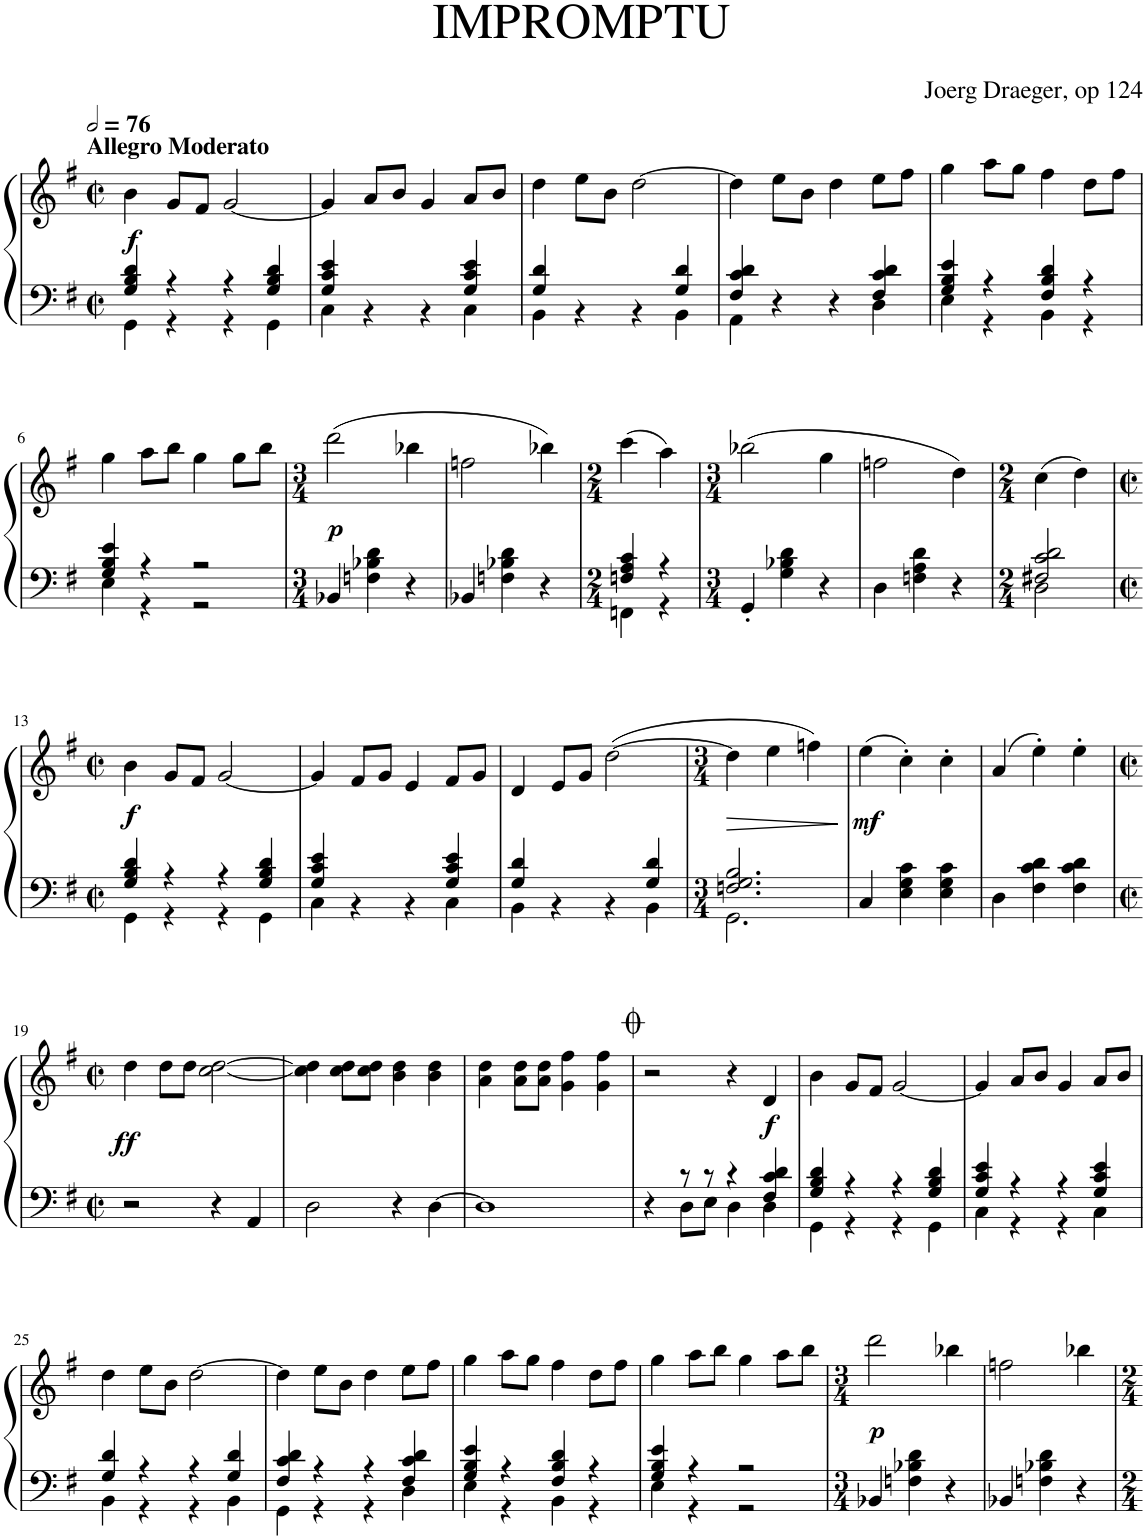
**kern	**kern	**dynam
*part1	*part1	*part1
*staff2	*staff1	*staff1/2
*I"Accordeon	*	*
*I'Acc.	*	*
*clefF4	*clefG2	*
*k[f#]	*k[f#]	*
*M2/2	*M2/2	*
*met(c|)	*met(c|)	*
*MM152	*MM152	*
=1	=1	=1
*^	*	*
!	!	!LO:TX:a:B:t=Allegro Moderato	!
!	!	!	!LO:DY:a=2
4G/ 4B/ 4d/	4GG\	4b\	f
4r	4r	8g/L	.
.	.	8f#/J	.
4r	4r	[2g/	.
4G/ 4B/ 4d/	4GG\	.	.
=2	=2	=2	=2
4G/ 4c/ 4e/	4C\	4g/]	.
2ryy	4r	8a/L	.
.	.	8b/J	.
.	4r	4g/	.
4G/ 4c/ 4e/	4C\	8a/L	.
.	.	8b/J	.
=3	=3	=3	=3
4G/ 4d/	4BB\	4dd\	.
2ryy	4r	8ee\L	.
.	.	8b\J	.
.	4r	[2dd\	.
4G/ 4d/	4BB\	.	.
=4	=4	=4	=4
4F#/ 4c/ 4d/	4AA\	4dd\]	.
4r	2ryy	8ee\L	.
.	.	8b\J	.
4r	.	4dd\	.
4F#/ 4c/ 4d/	4D\	8ee\L	.
.	.	8ff#\J	.
=5	=5	=5	=5
4G/ 4B/ 4e/	4E\	4gg\	.
4r	4r	8aa\L	.
.	.	8gg\J	.
4F#/ 4B/ 4d/	4BB\	4ff#\	.
4r	4r	8dd\L	.
.	.	8ff#\J	.
!!LO:LB:g=z
=6	=6	=6	=6
4G/ 4B/ 4e/	4E\	4gg\	.
4r	4r	8aa\L	.
.	.	8bb\J	.
2r	2r	4gg\	.
.	.	8gg\L	.
.	.	8bb\J	.
*v	*v	*	*
=7	=7	=7
*M3/4	*M3/4	*
!	!	!LO:DY:b
4BB-X/	(2ddd\	p
4Fn\ 4B-X\ 4d\	.	.
4r	4bb-X\	.
=8	=8	=8
4BB-X/	2ffn\	.
4Fn\ 4B-X\ 4d\	.	.
4r	4bb-X\)	.
=9	=9	=9
*M2/4	*M2/4	*
*^	*	*
4Fn/ 4A/ 4c/	4FFn\	(4ccc\	.
4r	4r	4aa\)	.
*v	*v	*	*
=10	=10	=10
*M3/4	*M3/4	*
4GG'/	(2bb-X\	.
4G\ 4B-X\ 4d\	.	.
4r	4gg\	.
=11	=11	=11
4D\	2ffn\	.
4Fn\ 4A\ 4d\	.	.
4r	4dd\)	.
=12	=12	=12
*M2/4	*M2/4	*
*^	*	*
2F#X/ 2c/ 2d/	2D\	(>4cc\	.
.	.	4dd\)	.
!!LO:LB:g=z
=13	=13	=13	=13
*M2/2	*	*M2/2	*
*met(c|)	*	*met(c|)	*
!	!	!	!LO:DY:b
4G/ 4B/ 4d/	4GG\	4b\	f
4r	4r	8g/L	.
.	.	8f#/J	.
4r	4r	[2g/	.
4G/ 4B/ 4d/	4GG\	.	.
=14	=14	=14	=14
4G/ 4c/ 4e/	4C\	4g/]	.
2ryy	4r	8f#/L	.
.	.	8g/J	.
.	4r	4e/	.
4G/ 4c/ 4e/	4C\	8f#/L	.
.	.	8g/J	.
=15	=15	=15	=15
4G/ 4d/	4BB\	4d/	.
2ryy	4r	8e/L	.
.	.	8g/J	.
.	4r	([2dd\	.
4G/ 4d/	4BB\	.	.
=16	=16	=16	=16
*M3/4	*	*M3/4	*
!	!	!	!LO:HP:b
2.Fn/ 2.G/ 2.B/	2.GG\	4dd\]	>
.	.	4ee\	.
.	.	4ffn\)	.
*v	*v	*	*
.	.	]
=17	=17	=17
!	!	!LO:DY:b
4C/	(4ee\	mf
4E\ 4G\ 4c\	4cc'\)	.
4E\ 4G\ 4c\	4cc'\	.
=18	=18	=18
4D\	(4a/	.
4F#\ 4c\ 4d\	4ee'\)	.
4F#\ 4c\ 4d\	4ee'\	.
!!LO:LB:g=z
=19	=19	=19
*M2/2	*M2/2	*
*met(c|)	*met(c|)	*
!	!	!LO:DY:b
2r	4dd\	ff
.	8dd\L	.
.	8dd\J	.
4r	[2cc\ [2dd\	.
4AA/	.	.
=20	=20	=20
2D\	4cc\] 4dd\]	.
.	8cc\ 8dd\L	.
.	8cc\ 8dd\J	.
4r	4b\ 4dd\	.
[4D\	4b\ 4dd\	.
=21	=21	=21
1D]	4a\ 4dd\	.
.	8a\ 8dd\L	.
.	8a\ 8dd\J	.
.	4g\ 4ff#\	.
.	4g\ 4ff#\	.
=22	=22	=22
*^	*	*
4r	4ryy	2r	.
8r	8D\L	.	.
8r	8E\J	.	.
4r	4D\	4r	.
!	!	!	!LO:DY:b
4F#/ 4c/ 4d/	4D\	4d/	f
=23	=23	=23	=23
4G/ 4B/ 4d/	4GG\	4b\	.
4r	4r	8g/L	.
.	.	8f#/J	.
4r	4r	[2g/	.
4G/ 4B/ 4d/	4GG\	.	.
=24	=24	=24	=24
4G/ 4c/ 4e/	4C\	4g/]	.
4r	4r	8a/L	.
.	.	8b/J	.
4r	4r	4g/	.
4G/ 4c/ 4e/	4C\	8a/L	.
.	.	8b/J	.
!!LO:LB:g=z
=25	=25	=25	=25
4G/ 4d/	4BB\	4dd\	.
4r	4r	8ee\L	.
.	.	8b\J	.
4r	4r	[2dd\	.
4G/ 4d/	4BB\	.	.
=26	=26	=26	=26
4F#/ 4c/ 4d/	4GG\	4dd\]	.
4r	4r	8ee\L	.
.	.	8b\J	.
4r	4r	4dd\	.
4F#/ 4c/ 4d/	4D\	8ee\L	.
.	.	8ff#\J	.
=27	=27	=27	=27
4G/ 4B/ 4e/	4E\	4gg\	.
4r	4r	8aa\L	.
.	.	8gg\J	.
4F#/ 4B/ 4d/	4BB\	4ff#\	.
4r	4r	8dd\L	.
.	.	8ff#\J	.
=28	=28	=28	=28
4G/ 4B/ 4e/	4E\	4gg\	.
4r	4r	8aa\L	.
.	.	8bb\J	.
2r	2r	4gg\	.
.	.	8aa\L	.
.	.	8bb\J	.
*v	*v	*	*
=29	=29	=29
*M3/4	*M3/4	*
!	!	!LO:DY:b
4BB-X/	2ddd\	p
4Fn\ 4B-X\ 4d\	.	.
4r	4bb-X\	.
=30	=30	=30
4BB-X/	2ffn\	.
4Fn\ 4B-X\ 4d\	.	.
4r	4bb-X\	.
=	=	=
*-	*-	*-
